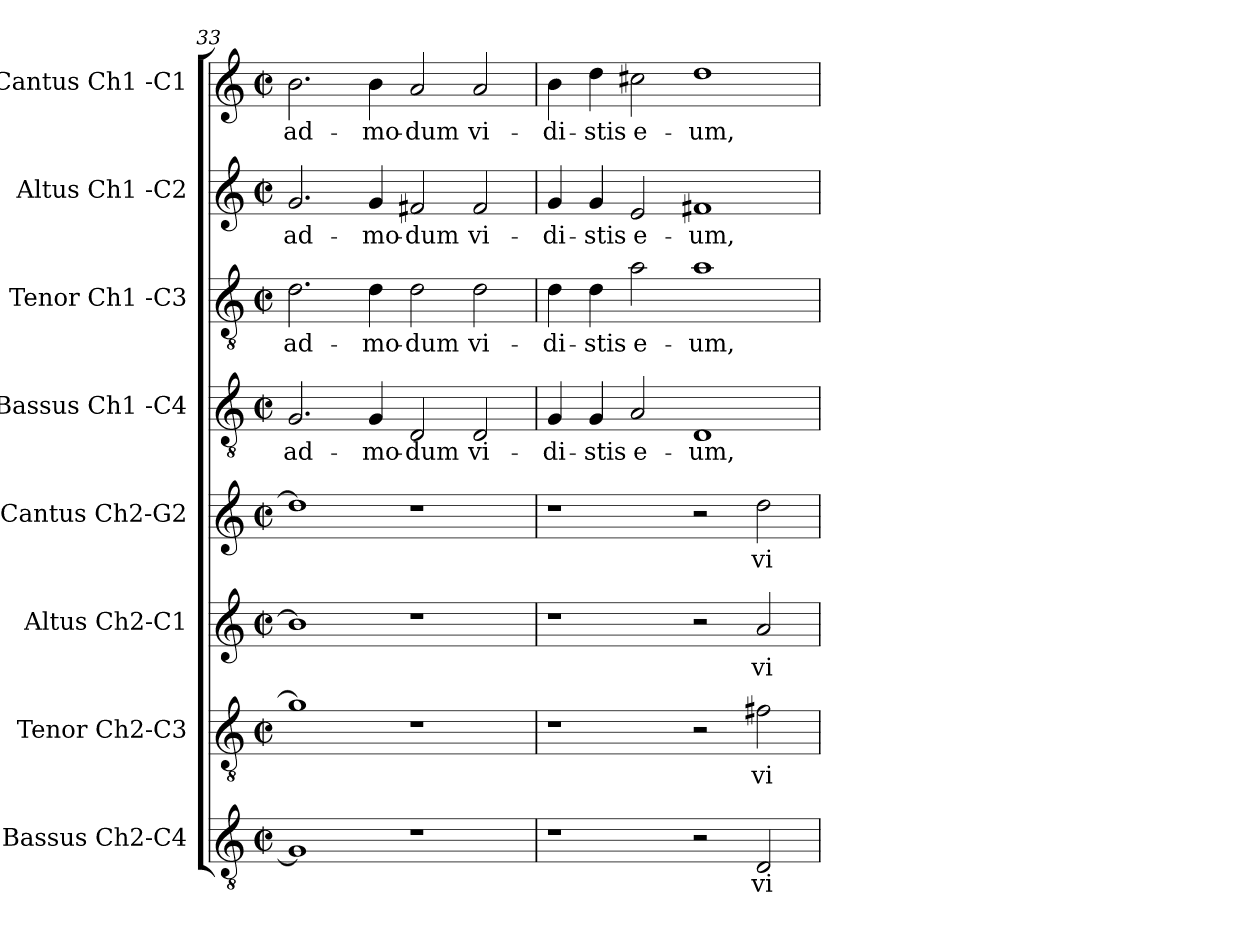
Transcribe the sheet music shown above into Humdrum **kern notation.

**kern	**text	**kern	**text	**kern	**text	**kern	**text	**kern	**text	**kern	**text	**kern	**text	**kern	**text
*part8	*part8	*part7	*part7	*part6	*part6	*part5	*part5	*part4	*part4	*part3	*part3	*part2	*part2	*part1	*part1
*staff8	*staff8	*staff7	*staff7	*staff6	*staff6	*staff5	*staff5	*staff4	*staff4	*staff3	*staff3	*staff2	*staff2	*staff1	*staff1
*I"Bassus Ch2-C4	*	*I"Tenor Ch2-C3	*	*I"Altus Ch2-C1	*	*I"Cantus Ch2-G2	*	*I"Bassus Ch1 -C4	*	*I"Tenor Ch1 -C3	*	*I"Altus Ch1 -C2	*	*I"Cantus Ch1 -C1	*
*I'B2	*	*I'T2	*	*I'A2	*	*I'C2	*	*I'B1	*	*I'T1	*	*I'A1	*	*I'C1	*
*clefGv2	*	*clefGv2	*	*clefG2	*	*clefG2	*	*clefGv2	*	*clefGv2	*	*clefG2	*	*clefG2	*
*k[]	*	*k[]	*	*k[]	*	*k[]	*	*k[]	*	*k[]	*	*k[]	*	*k[]	*
*M2/2	*	*M2/2	*	*M2/2	*	*M2/2	*	*M2/2	*	*M2/2	*	*M2/2	*	*M2/2	*
*met(c|)	*	*met(c|)	*	*met(c|)	*	*met(c|)	*	*met(c|)	*	*met(c|)	*	*met(c|)	*	*met(c|)	*
=33	=33	=33	=33	=33	=33	=33	=33	=33	=33	=33	=33	=33	=33	=33	=33
!	!	!	!	!	!	!	!	!	!LO:LY:b	!	!LO:LY:b	!	!LO:LY:b	!	!LO:LY:b
1G]	.	1g]	.	1b]	.	1dd]	.	2.G/	-ad-	2.d\	-ad-	2.g/	-ad-	2.b\	-ad-
!	!	!	!	!	!	!	!	!	!LO:LY:b	!	!LO:LY:b	!	!LO:LY:b	!	!LO:LY:b
.	.	.	.	.	.	.	.	4G/	-mo-	4d\	-mo-	4g/	-mo-	4b\	-mo-
!	!	!	!	!	!	!	!	!	!LO:LY:b	!	!LO:LY:b	!	!LO:LY:b	!	!LO:LY:b
1r	.	1r	.	1r	.	1r	.	2D/	-dum	2d\	-dum	2f#X/	-dum	2a/	-dum
!	!	!	!	!	!	!	!	!	!LO:LY:b	!	!LO:LY:b	!	!LO:LY:b	!	!LO:LY:b
.	.	.	.	.	.	.	.	2D/	vi-	2d\	vi-	2f#/	vi-	2a/	vi-
=34	=34	=34	=34	=34	=34	=34	=34	=34	=34	=34	=34	=34	=34	=34	=34
!	!	!	!	!	!	!	!	!	!LO:LY:b	!	!LO:LY:b	!	!LO:LY:b	!	!LO:LY:b
1r	.	1r	.	1r	.	1r	.	4G/	-di-	4d\	-di-	4g/	-di-	4b\	-di-
!	!	!	!	!	!	!	!	!	!LO:LY:b	!	!LO:LY:b	!	!LO:LY:b	!	!LO:LY:b
.	.	.	.	.	.	.	.	4G/	-stis	4d\	-stis	4g/	-stis	4dd\	-stis
!	!	!	!	!	!	!	!	!	!LO:LY:b	!	!LO:LY:b	!	!LO:LY:b	!	!LO:LY:b
.	.	.	.	.	.	.	.	2A/	e-	2a\	e-	2e/	e-	2cc#X\	e-
!	!	!	!	!	!	!	!	!	!LO:LY:b	!	!LO:LY:b	!	!LO:LY:b	!	!LO:LY:b
2r	.	2r	.	2r	.	2r	.	1D	-um,	1a	-um,	1f#X	-um,	1dd	-um,
!	!LO:LY:b	!	!LO:LY:b	!	!LO:LY:b	!	!LO:LY:b	!	!	!	!	!	!	!	!
2D/	vi-	2f#X\	vi-	2a/	vi-	2dd\	vi-	.	.	.	.	.	.	.	.
=	=	=	=	=	=	=	=	=	=	=	=	=	=	=	=
*-	*-	*-	*-	*-	*-	*-	*-	*-	*-	*-	*-	*-	*-	*-	*-
